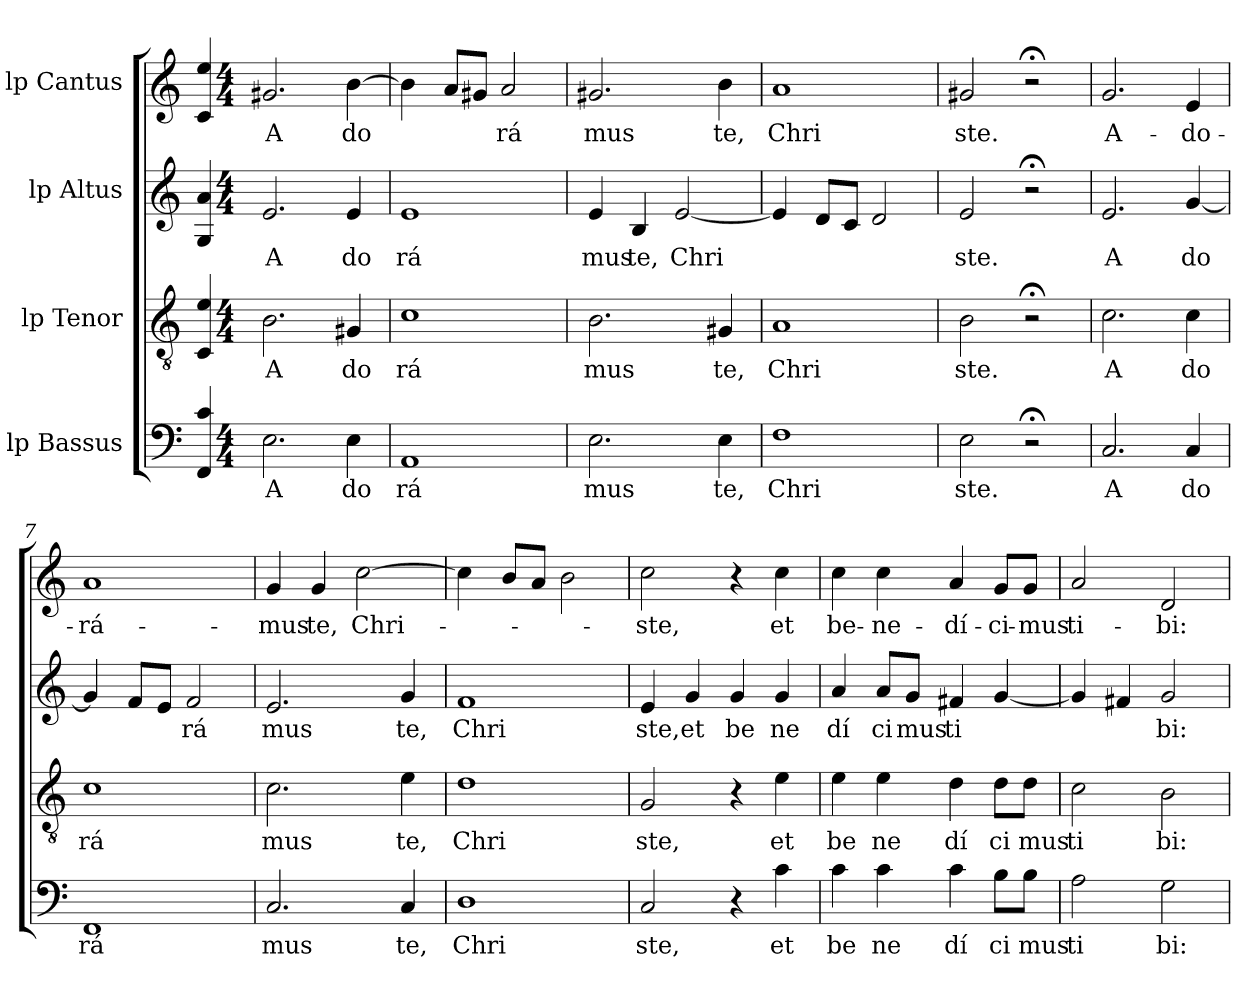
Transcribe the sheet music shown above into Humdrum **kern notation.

**kern	**text	**kern	**text	**kern	**text	**kern	**text
*part4	*part4	*part3	*part3	*part2	*part2	*part1	*part1
*staff4	*staff4	*staff3	*staff3	*staff2	*staff2	*staff1	*staff1
*I"lp Bassus	*	*I"lp Tenor	*	*I"lp Altus	*	*I"lp Cantus	*
!!LO:PB:g=z
*stria5	*	*stria5	*	*stria5	*	*stria5	*
*clefF4	*	*clefGv2	*	*clefG2	*	*clefG2	*
=1	=1	=1	=1	=1	=1	=1	=1
4c/ 4FF/	.	4e/ 4C/	.	4a/ 4G/	.	4ee/ 4c/	.
*M4/4	*	*M4/4	*	*M4/4	*	*M4/4	*
*met(c)	*	*met(c)	*	*met(c)	*	*met(c)	*
!	!LO:LY:b:cj	!	!LO:LY:b:cj	!	!LO:LY:b:cj	!	!LO:LY:b:cj
2.E\	A	2.B\	A	2.e/	A	2.g#X/	A
!	!LO:LY:b:cj	!	!LO:LY:b:cj	!	!LO:LY:b:cj	!	!LO:LY:b:cj
4E\	do	4G#X/	do	4e/	do	[>4b\	do
=2	=2	=2	=2	=2	=2	=2	=2
!	!LO:LY:b:cj	!	!LO:LY:b:cj	!	!LO:LY:b:cj	!	!
1AA	rá	1c	rá	1e	rá	4b\]	.
.	.	.	.	.	.	8a/L	.
.	.	.	.	.	.	8g#X/J	.
!	!	!	!	!	!	!	!LO:LY:b:cj
.	.	.	.	.	.	2a/	rá
=3	=3	=3	=3	=3	=3	=3	=3
!	!LO:LY:b:cj	!	!LO:LY:b:cj	!	!LO:LY:b:cj	!	!LO:LY:b:cj
2.E\	mus	2.B\	mus	4e/	mus	2.g#X/	mus
!	!	!	!	!	!LO:LY:b:cj	!	!
.	.	.	.	4B/	te,	.	.
!	!	!	!	!	!LO:LY:b	!	!
.	.	.	.	[<2e/	Chri	.	.
!	!LO:LY:b:cj	!	!LO:LY:b:cj	!	!	!	!LO:LY:b:cj
4E\	te,	4G#X/	te,	.	.	4b\	te,
=4	=4	=4	=4	=4	=4	=4	=4
!	!LO:LY:b:cj	!	!LO:LY:b:cj	!	!	!	!LO:LY:b:cj
1F	Chri	1A	Chri	4e/]	.	1a	Chri
.	.	.	.	8d/L	.	.	.
.	.	.	.	8c/J	.	.	.
.	.	.	.	2d/	.	.	.
=5	=5	=5	=5	=5	=5	=5	=5
!	!LO:LY:b:cj	!	!LO:LY:b:cj	!	!LO:LY:b:cj	!	!LO:LY:b:cj
2E\	ste.	2B\	ste.	2e/	ste.	2g#X/	ste.
2r;<	.	2r;<	.	2r;<	.	2r;<	.
!!LO:LB:g=z
=6	=6	=6	=6	=6	=6	=6	=6
!	!LO:LY:b:cj	!	!LO:LY:b:cj	!	!LO:LY:b:cj	!	!LO:LY:b:cj
2.C/	A	2.c\	A	2.e/	A	2.g/	A-
!	!LO:LY:b:cj	!	!LO:LY:b:cj	!	!LO:LY:b:cj	!	!LO:LY:b:cj
4C/	do	4c\	do	[<4g/	do	4e/	-do-
=7	=7	=7	=7	=7	=7	=7	=7
!	!LO:LY:b:cj	!	!LO:LY:b:cj	!	!	!	!LO:LY:b:cj
1FF	rá	1c	rá	4g/]	.	1a	-rá-
.	.	.	.	8f/L	.	.	.
.	.	.	.	8e/J	.	.	.
!	!	!	!	!	!LO:LY:b:cj	!	!
.	.	.	.	2f/	rá	.	.
=8	=8	=8	=8	=8	=8	=8	=8
!	!LO:LY:b:cj	!	!LO:LY:b:cj	!	!LO:LY:b:cj	!	!LO:LY:b:cj
2.C/	mus	2.c\	mus	2.e/	mus	4g/	-mus
!	!	!	!	!	!	!	!LO:LY:b:cj
.	.	.	.	.	.	4g/	te,
!	!	!	!	!	!	!	!LO:LY:b
.	.	.	.	.	.	[>2cc\	Chri-
!	!LO:LY:b:cj	!	!LO:LY:b:cj	!	!LO:LY:b:cj	!	!
4C/	te,	4e\	te,	4g/	te,	.	.
=9	=9	=9	=9	=9	=9	=9	=9
!	!LO:LY:b:cj	!	!LO:LY:b:cj	!	!LO:LY:b:cj	!	!
1D	Chri	1d	Chri	1f	Chri	4cc\]	.
.	.	.	.	.	.	8b/L	.
.	.	.	.	.	.	8a/J	.
.	.	.	.	.	.	2b\	.
=10	=10	=10	=10	=10	=10	=10	=10
!	!LO:LY:b:cj	!	!LO:LY:b:cj	!	!LO:LY:b:cj	!	!LO:LY:b:cj
2C/	ste,	2G/	ste,	4e/	ste,	2cc\	-ste,
!	!	!	!	!	!LO:LY:b:cj	!	!
.	.	.	.	4g/	et	.	.
!	!	!	!	!	!LO:LY:b:cj	!	!
4r	.	4r	.	4g/	be	4r	.
!	!LO:LY:b:cj	!	!LO:LY:b:cj	!	!LO:LY:b:cj	!	!LO:LY:b:cj
4c\	et	4e\	et	4g/	ne	4cc\	et
!!LO:LB:g=z
=11	=11	=11	=11	=11	=11	=11	=11
!	!LO:LY:b:cj	!	!LO:LY:b:cj	!	!LO:LY:b:cj	!	!LO:LY:b:cj
4c\	be	4e\	be	4a/	dí	4cc\	be-
!	!LO:LY:b:cj	!	!LO:LY:b:cj	!	!LO:LY:b:cj	!	!LO:LY:b:cj
4c\	ne	4e\	ne	8a/L	ci	4cc\	-ne-
!	!	!	!	!	!LO:LY:b:cj	!	!
.	.	.	.	8g/J	mus	.	.
!	!LO:LY:b:cj	!	!LO:LY:b:cj	!	!LO:LY:b:cj	!	!LO:LY:b:cj
4c\	dí	4d\	dí	4f#X/	ti	4a/	-dí-
!	!LO:LY:b:cj	!	!LO:LY:b:cj	!	!	!	!LO:LY:b:cj
8B\L	ci	8d\L	ci	[<4g/	.	8g/L	-ci-
!	!LO:LY:b:cj	!	!LO:LY:b:cj	!	!	!	!LO:LY:b:cj
8B\J	mus	8d\J	mus	.	.	8g/J	-mus
=12	=12	=12	=12	=12	=12	=12	=12
!	!LO:LY:b:cj	!	!LO:LY:b:cj	!	!	!	!LO:LY:b:cj
2A\	ti	2c\	ti	4g/]	.	2a/	ti-
.	.	.	.	4f#X/	.	.	.
!	!LO:LY:b:cj	!	!LO:LY:b:cj	!	!LO:LY:b:cj	!	!LO:LY:b:cj
2G\	bi:	2B\	bi:	2g/	bi:	2d/	-bi:
=	=	=	=	=	=	=	=
*-	*-	*-	*-	*-	*-	*-	*-
